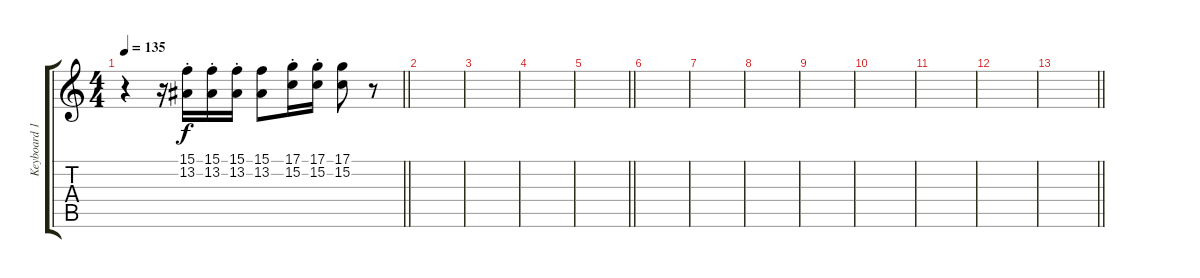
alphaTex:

\track ("Keyboard 1" "Keyboard 1") {instrument harpsichord}
\staff {score tabs}
\tuning (D4 A3 F3 C3 G2 C2) {hide}
\ts (4 4)
\tempo 135
\clef g2
\barLineRight lightlight
\ks c
r.4{dy f volume 14} r.16 (15.1{st} 13.2{st}).16{volume 11} (15.1{st} 13.2{st}).16 (15.1{st} 13.2{st}).16 (15.1 13.2).8 (17.1{st} 15.2{st}).16 (17.1{st} 15.2{st}).16 (17.1 15.2).8 r.8 |
|
|
|
\barLineRight lightlight
|
|
|
|
|
|
|
|
\barLineRight lightlight
